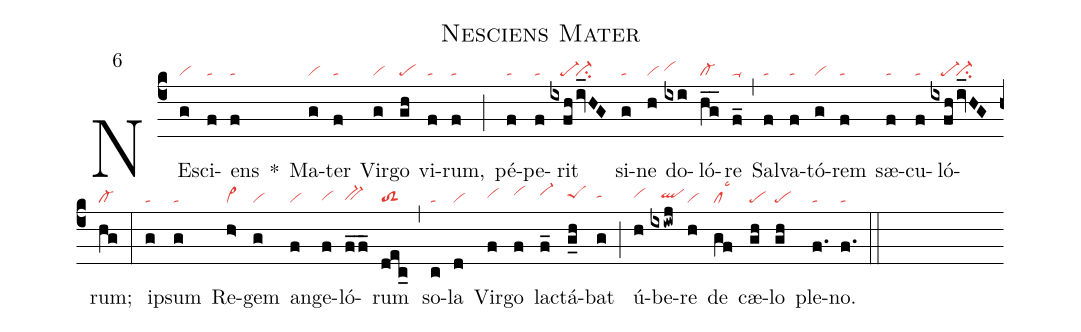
name: Nesciens Mater;
mode: 6;
nabc-lines: 1;
%%
(c4)
NEs(g|vi)ci(f|ta)ens(f|ta) *()
Ma(g|vi)ter(f|ta) Vir(g|vi)go(gh|pe) vi(f|ta)rum,(f|ta) (;)
pé(f|ta)pe(f|ta)rit(ixfh/iv_HG|///pe-`ci-) si(g|ta)ne(h|vi) do(ixi|vihh)ló(hg__|cl-)re(f_|ta-) (,)
Sal(f|ta)va(f|ta)tó(g|vi)rem(f|ta) sæ(f|ta)cu(f|ta)ló(ixfh/iv_HG|///pe-`ci-)rum;(hg|cl-) (:)
i(g|ta)psum(g|ta) Re(h>|vi>)gem(g|vi) an(f|vi)ge(f|vihg)ló(f_f_|bv-hg)rum(dec_|toS2) (,)
so(c|ta)la(d|vi) Vir(f|vihh)go(f|vihi) lac(f_|vi-hi)tá(g_h|peShh)bat(g|tahh) (;)
ú(h|vihh)be(ixiwj|///qlhh)re(h|vi) de(gf|cllsc3) cæ(gh|pe)lo(gh|pe) ple(f.|ta)no.(f.|ta) (::)
